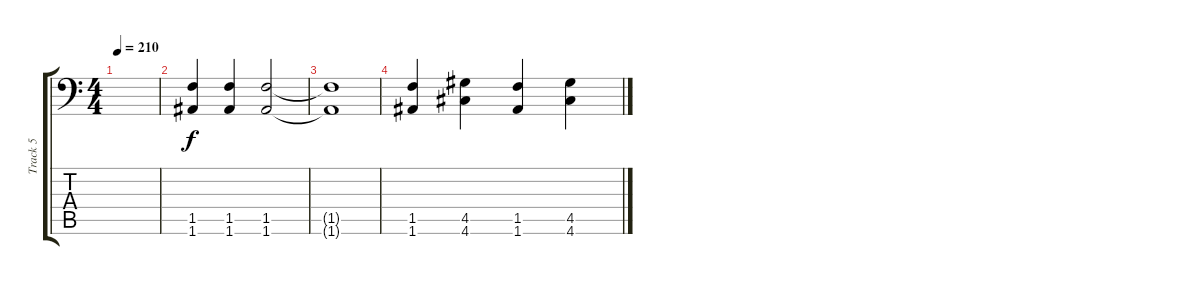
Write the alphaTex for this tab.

\track ("Track 5" "Track 5") {instrument distortionguitar}
\staff {score tabs}
\tuning (B3 Gb3 D3 A2 E2 A1) {hide}
\ts (4 4)
\tempo 210
\clef f4
\ks c
|
(1.5 1.6).4 (1.5 1.6).4 (1.5 1.6).2 |
(1.5{t} 1.6{t}).1 |
(1.5 1.6).4 (4.5 4.6).4 (1.5 1.6).4 (4.5 4.6).4
